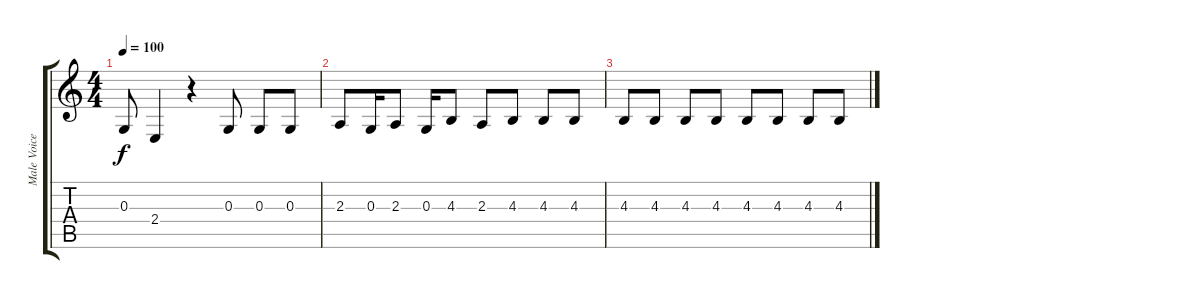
\track ("Male Voice" "Male Voice") {instrument lead6voice}
\staff {score tabs}
\tuning (E4 B3 G3 D3 A2 E2) {hide}
\ts (4 4)
\tempo 100
\clef g2
\ks c
0.3.8{dy f} 2.4.4 r.4 0.3.8 0.3.8 0.3.8 |
2.3.8 0.3.16 2.3.8 0.3.16 4.3.8 2.3.8 4.3.8 4.3.8 4.3.8 |
4.3.8{volume 14} 4.3.8{volume 12} 4.3.8{volume 10} 4.3.8{volume 8} 4.3.8{volume 6} 4.3.8{volume 4} 4.3.8{volume 2} 4.3.8{volume 2}
